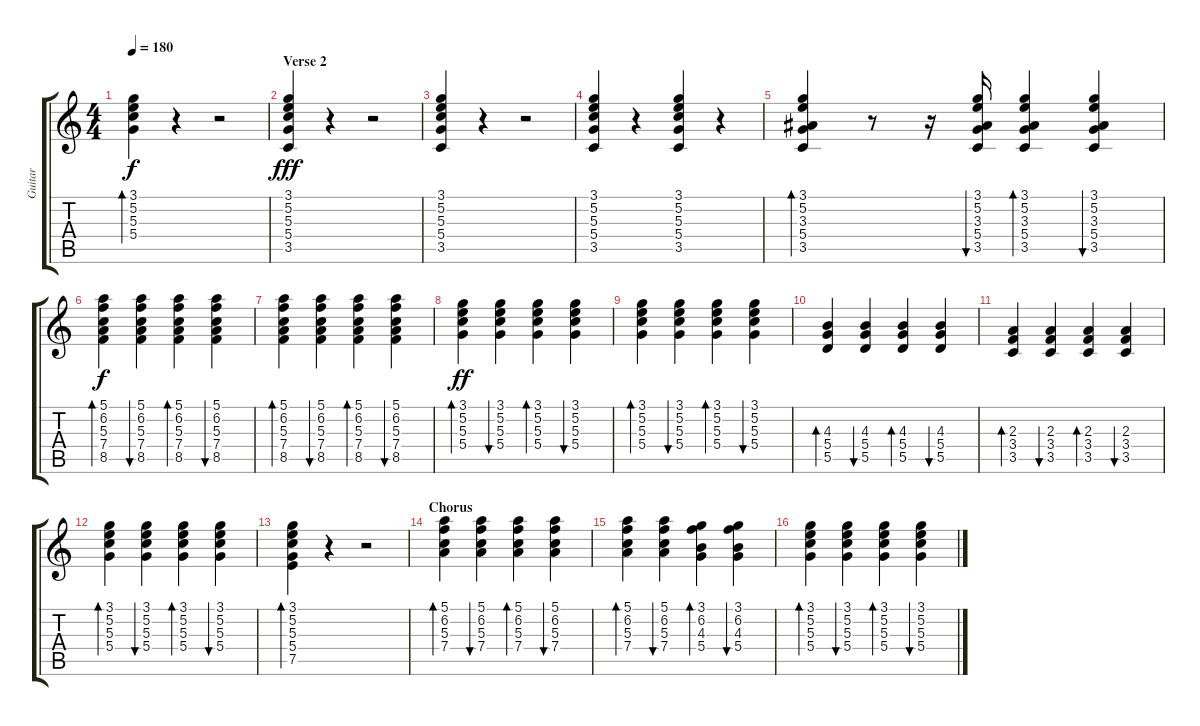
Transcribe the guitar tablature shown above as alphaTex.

\track ("Guitar" "Guitar") {instrument acousticguitarsteel}
\staff {score tabs}
\tuning (E4 B3 G3 D3 A2 E2) {hide}
\ts (4 4)
\tempo 180
\clef g2
\ks c
(3.1 5.2 5.3 5.4).4{bd 60 dy f} r.4 r.2 |
\section ("" "Verse 2")
(3.1 5.2 5.3 5.4 3.5).4{dy fff} r.4 r.2 |
(3.1 5.2 5.3 5.4 3.5).4 r.4 r.2 |
(3.1 5.2 5.3 5.4 3.5).4 r.4 (3.1 5.2 5.3 5.4 3.5).4 r.4 |
(3.1 5.2 3.3 5.4 3.5).4{bd 120} r.8 r.16 (3.1 5.2 3.3 5.4 3.5).16{bu 120} (3.1 5.2 3.3 5.4 3.5).4{bd 120} (3.1 5.2 3.3 5.4 3.5).4{bu 120} |
(5.1 6.2 5.3 7.4 8.5).4{bd 60 dy f} (5.1 6.2 5.3 7.4 8.5).4{bu 60} (5.1 6.2 5.3 7.4 8.5).4{bd 60} (5.1 6.2 5.3 7.4 8.5).4{bu 60} |
(5.1 6.2 5.3 7.4 8.5).4{bd 60} (5.1 6.2 5.3 7.4 8.5).4{bu 60} (5.1 6.2 5.3 7.4 8.5).4{bd 60} (5.1 6.2 5.3 7.4 8.5).4{bu 60} |
(3.1 5.2 5.3 5.4).4{bd 60 dy ff} (3.1 5.2 5.3 5.4).4{bu 60} (3.1 5.2 5.3 5.4).4{bd 60} (3.1 5.2 5.3 5.4).4{bu 60} |
(3.1 5.2 5.3 5.4).4{bd 60} (3.1 5.2 5.3 5.4).4{bu 60} (3.1 5.2 5.3 5.4).4{bd 60} (3.1 5.2 5.3 5.4).4{bu 60} |
(4.3 5.4 5.5).4{bd 60} (4.3 5.4 5.5).4{bu 60} (4.3 5.4 5.5).4{bd 60} (4.3 5.4 5.5).4{bu 60} |
(2.3 3.4 3.5).4{bd 60} (2.3 3.4 3.5).4{bu 60} (2.3 3.4 3.5).4{bd 60} (2.3 3.4 3.5).4{bu 60} |
(3.1 5.2 5.3 5.4).4{bd 60} (3.1 5.2 5.3 5.4).4{bu 60} (3.1 5.2 5.3 5.4).4{bd 60} (3.1 5.2 5.3 5.4).4{bu 60} |
(3.1 5.2 5.3 5.4 7.5).4{bd 60} r.4 r.2 |
\section ("" "Chorus")
(5.1 6.2 5.3 7.4).4{bd 60} (5.1 6.2 5.3 7.4).4{bu 60} (5.1 6.2 5.3 7.4).4{bd 60} (5.1 6.2 5.3 7.4).4{bu 60} |
(5.1 6.2 5.3 7.4).4{bd 60} (5.1 6.2 5.3 7.4).4{bu 60} (3.1 6.2 4.3 5.4).4{bd 60} (3.1 6.2 4.3 5.4).4{bu 60} |
(3.1 5.2 5.3 5.4).4{bd 60} (3.1 5.2 5.3 5.4).4{bu 60} (3.1 5.2 5.3 5.4).4{bd 60} (3.1 5.2 5.3 5.4).4{bu 60}
